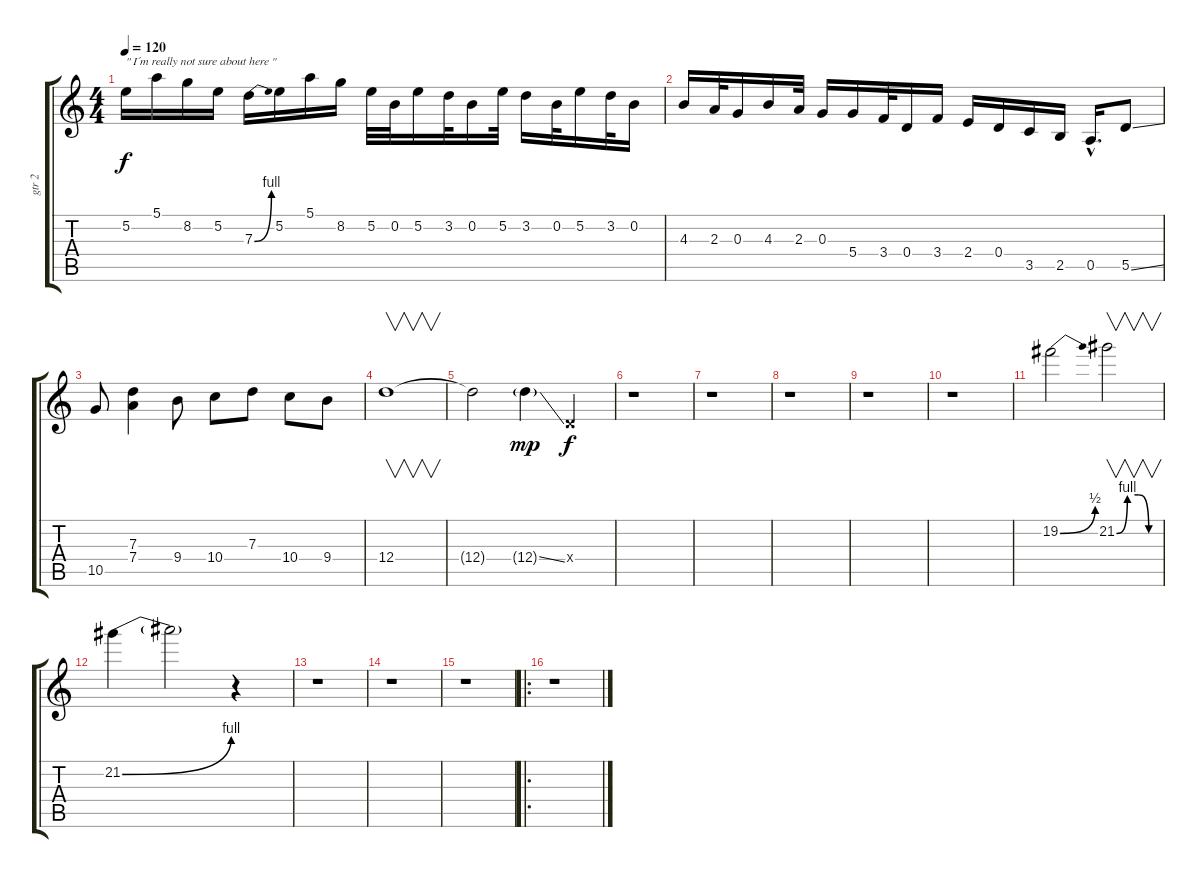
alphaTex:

\track ("gtr 2" "gtr 2") {instrument overdrivenguitar}
\staff {score tabs}
\tuning (E4 B3 G3 D3 A2 E2) {hide}
\ts (4 4)
\tempo 120
\clef g2
\ks c
5.2.16{txt "\" I´m really not sure about here \"" dy f} 5.1.16 8.2.16 5.2.16 7.3{be (bend 0 0 60 4)}.16 5.2.16 5.1.16 8.2.16 5.2.32 0.2.32 5.2.16 3.2.32 0.2.16 5.2.32 3.2.16 0.2.32 5.2.16 3.2.32 0.2.16 |
4.3.16 2.3.32 0.3.16 4.3.16 2.3.32 0.3.16 5.4.16 3.4.32 0.4.16 3.4.16 2.4.16 0.4.16 3.5.16 2.5.16 0.5{hac}.16{d} 5.5{ss}.8 |
10.5.8 (7.3 7.4).4 9.4.8 10.4.8 7.3.8 10.4.8 9.4.8 |
12.4.1{v} |
12.4{t}.2 12.4{ss g}.4{dy mp} 0.4{x}.4{dy f} |
r.1 |
r.1 |
r.1 |
r.1 |
r.1 |
19.2{be (bend 0 0 60 2)}.2 21.2{be (custom 0 0 15 4 30 4 45 0 60 0)}.2{v} |
21.2{be (bend 0 0 60 4)}.4 21.2{t}.2 r.4 |
r.1 |
r.1 |
r.1 |
\ro
r.1
